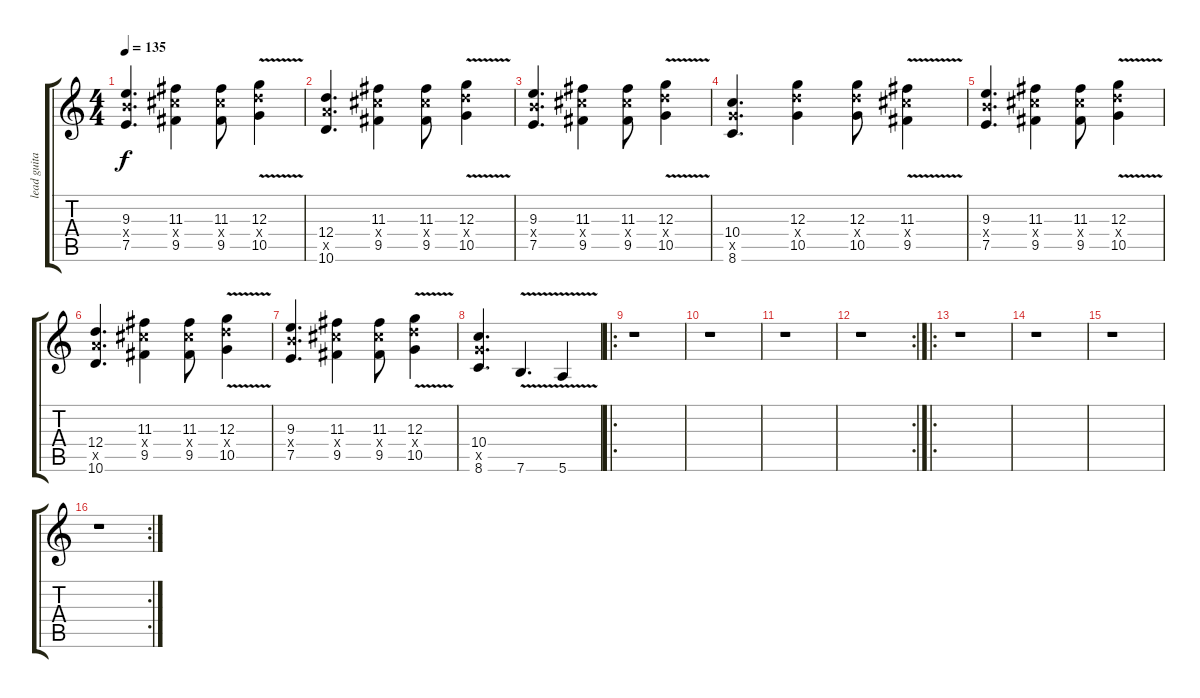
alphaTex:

\track ("lead guitar" "lead guita") {instrument distortionguitar}
\staff {score tabs}
\tuning (E4 B3 G3 D3 A2 E2) {hide}
\ts (4 4)
\tempo 135
\clef g2
\ks c
(9.3 9.4{x} 7.5).4{d dy f instrument distortionguitar} (11.3 11.4{x} 9.5).4 (11.3 11.4{x} 9.5).8 (12.3{v} 12.4{v x} 10.5{v}).4 |
(12.4 12.5{x} 10.6).4{d} (11.3 11.4{x} 9.5).4 (11.3 11.4{x} 9.5).8 (12.3{v} 12.4{v x} 10.5{v}).4 |
(9.3 9.4{x} 7.5).4{d} (11.3 11.4{x} 9.5).4 (11.3 11.4{x} 9.5).8 (12.3{v} 12.4{v x} 10.5{v}).4 |
(10.4 10.5{x} 8.6).4{d} (12.3 12.4{x} 10.5).4 (12.3 12.4{x} 10.5).8 (11.3{v} 11.4{v x} 9.5{v}).4 |
(9.3 9.4{x} 7.5).4{d} (11.3 11.4{x} 9.5).4 (11.3 11.4{x} 9.5).8 (12.3{v} 12.4{v x} 10.5{v}).4 |
(12.4 12.5{x} 10.6).4{d} (11.3 11.4{x} 9.5).4 (11.3 11.4{x} 9.5).8 (12.3{v} 12.4{v x} 10.5{v}).4 |
(9.3 9.4{x} 7.5).4{d} (11.3 11.4{x} 9.5).4 (11.3 11.4{x} 9.5).8 (12.3{v} 12.4{v x} 10.5{v}).4 |
(10.4 10.5{x} 8.6).4{d} 7.6{v}.4{d} 5.6{v}.4 |
\ro
r.1 |
r.1 |
r.1 |
\rc 2
r.1 |
\ro
r.1 |
r.1 |
r.1 |
\rc 2
r.1
